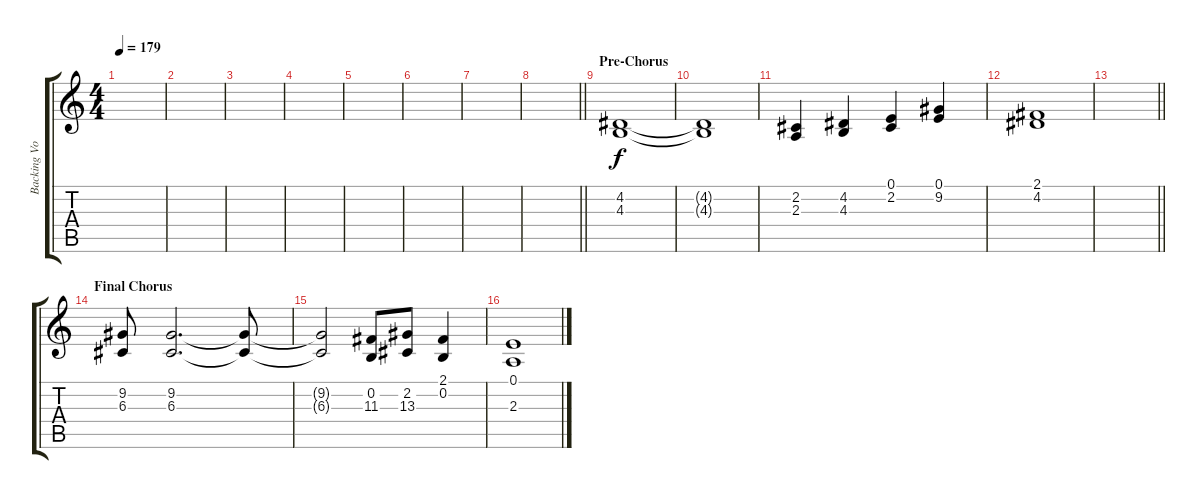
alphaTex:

\track ("Backing Vocal" "Backing Vo") {instrument lead6voice}
\staff {score tabs}
\tuning (E4 B3 G3 D3 A2 E2) {hide}
\ts (4 4)
\tempo 179
\clef g2
\ks c
|
|
|
|
|
|
|
\barLineRight lightlight
|
\section ("" "Pre-Chorus")
(4.2 4.3).1{volume 15} |
(4.2{t} 4.3{t}).1 |
(2.2 2.3).4 (4.2 4.3).4 (0.1 2.2).4 (0.1 9.2).4 |
(2.1 4.2).1 |
\barLineRight lightlight
|
\section ("" "Final Chorus")
(9.2 6.3).8 (9.2 6.3).2{d} (9.2{t} 6.3{t}).8 |
(9.2{t} 6.3{t}).2 (0.2 11.3).8 (2.2 13.3).8 (2.1 0.2).4 |
(0.1 2.3).1
